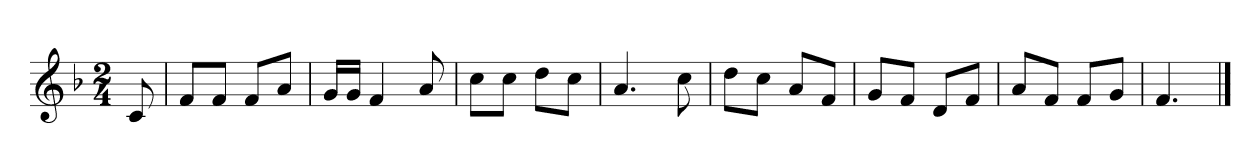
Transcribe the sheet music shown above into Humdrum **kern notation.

**kern
*part1
*staff1
*clefG2
*k[b-]
*M2/4
*MM120
=
8c/
=1
8f/L
8f/J
8f/L
8a/J
=2
16g/LL
16g/JJ
4f/
8a/
=3
8cc\L
8cc\J
8dd\L
8cc\J
=4
4.a/
8cc\
=5
8dd\L
8cc\J
8a/L
8f/J
=6
8g/L
8f/J
8d/L
8f/J
=7
8a/L
8f/J
8f/L
8g/J
=8
4.f/
==
*-
